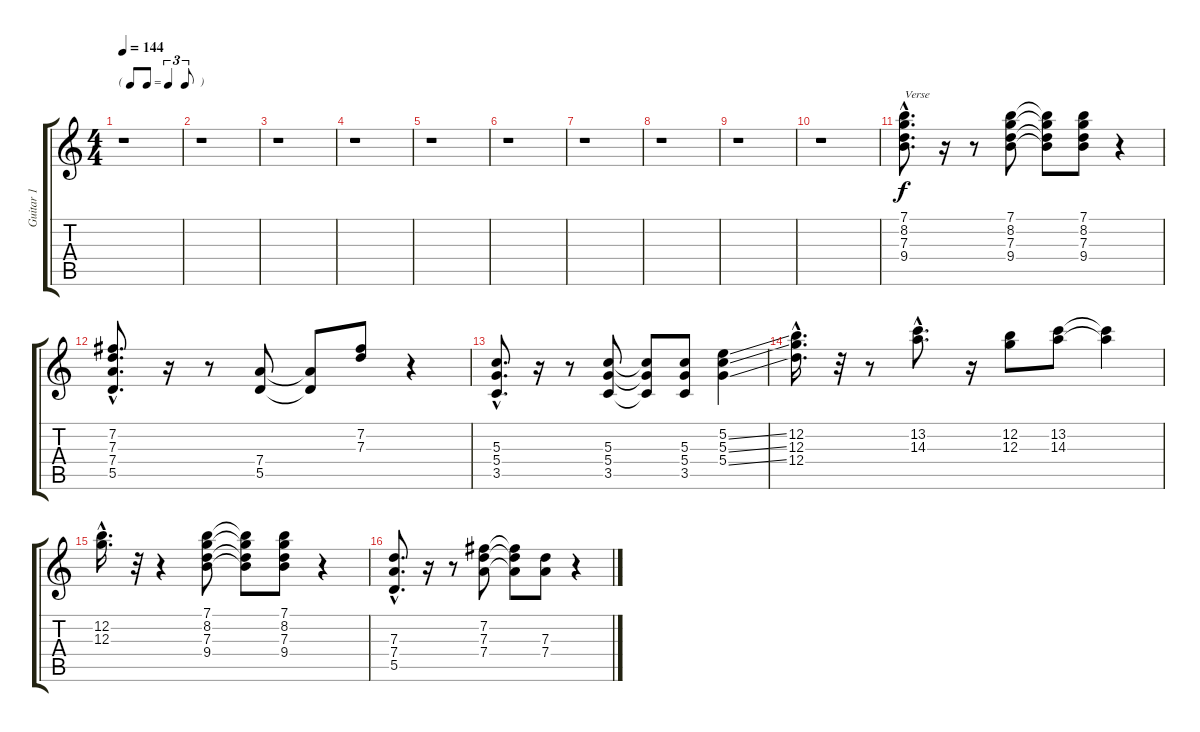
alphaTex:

\track ("Guitar 1" "Guitar 1") {instrument electricguitarclean}
\staff {score tabs}
\tuning (E4 B3 G3 D3 A2 E2) {hide}
\ts (4 4)
\tf triplet8th
\tempo 144
\clef g2
\ks c
r.1{dy f instrument electricguitarclean} |
r.1 |
r.1 |
r.1 |
r.1 |
r.1 |
r.1 |
r.1 |
r.1 |
r.1 |
(7.1{hac} 8.2{hac} 7.3{hac} 9.4{hac}).8{d txt "Verse"} r.16 r.8 (7.1 8.2 7.3 9.4).8 (7.1{t} 8.2{t} 7.3{t} 9.4{t}).8 (7.1 8.2 7.3 9.4).8 r.4 |
(7.2{hac} 7.3{hac} 7.4{hac} 5.5{hac}).8{d} r.16 r.8 (7.4 5.5).8 (7.4{t} 5.5{t}).8 (7.2 7.3).8 r.4 |
(5.3{hac} 5.4{hac} 3.5{hac}).8{d} r.16 r.8 (5.3 5.4 3.5).8 (5.3{t} 5.4{t} 3.5{t}).8 (5.3 5.4 3.5).8 (5.2{ss} 5.3{ss} 5.4{ss}).4 |
(12.2{hac} 12.3{hac} 12.4{hac}).16{d} r.32 r.8 (13.2{hac} 14.3{hac}).8{d} r.16 (12.2 12.3).8 (13.2 14.3).8 (13.2{t} 14.3{t}).4 |
(12.2{hac} 12.3{hac}).16{d} r.32 r.4 (7.1 8.2 7.3 9.4).8 (7.1{t} 8.2{t} 7.3{t} 9.4{t}).8 (7.1 8.2 7.3 9.4).8 r.4 |
(7.3{hac} 7.4{hac} 5.5{hac}).8{d} r.16 r.8 (7.2 7.3 7.4).8 (7.2{t} 7.3{t} 7.4{t}).8 (7.3 7.4).8 r.4
